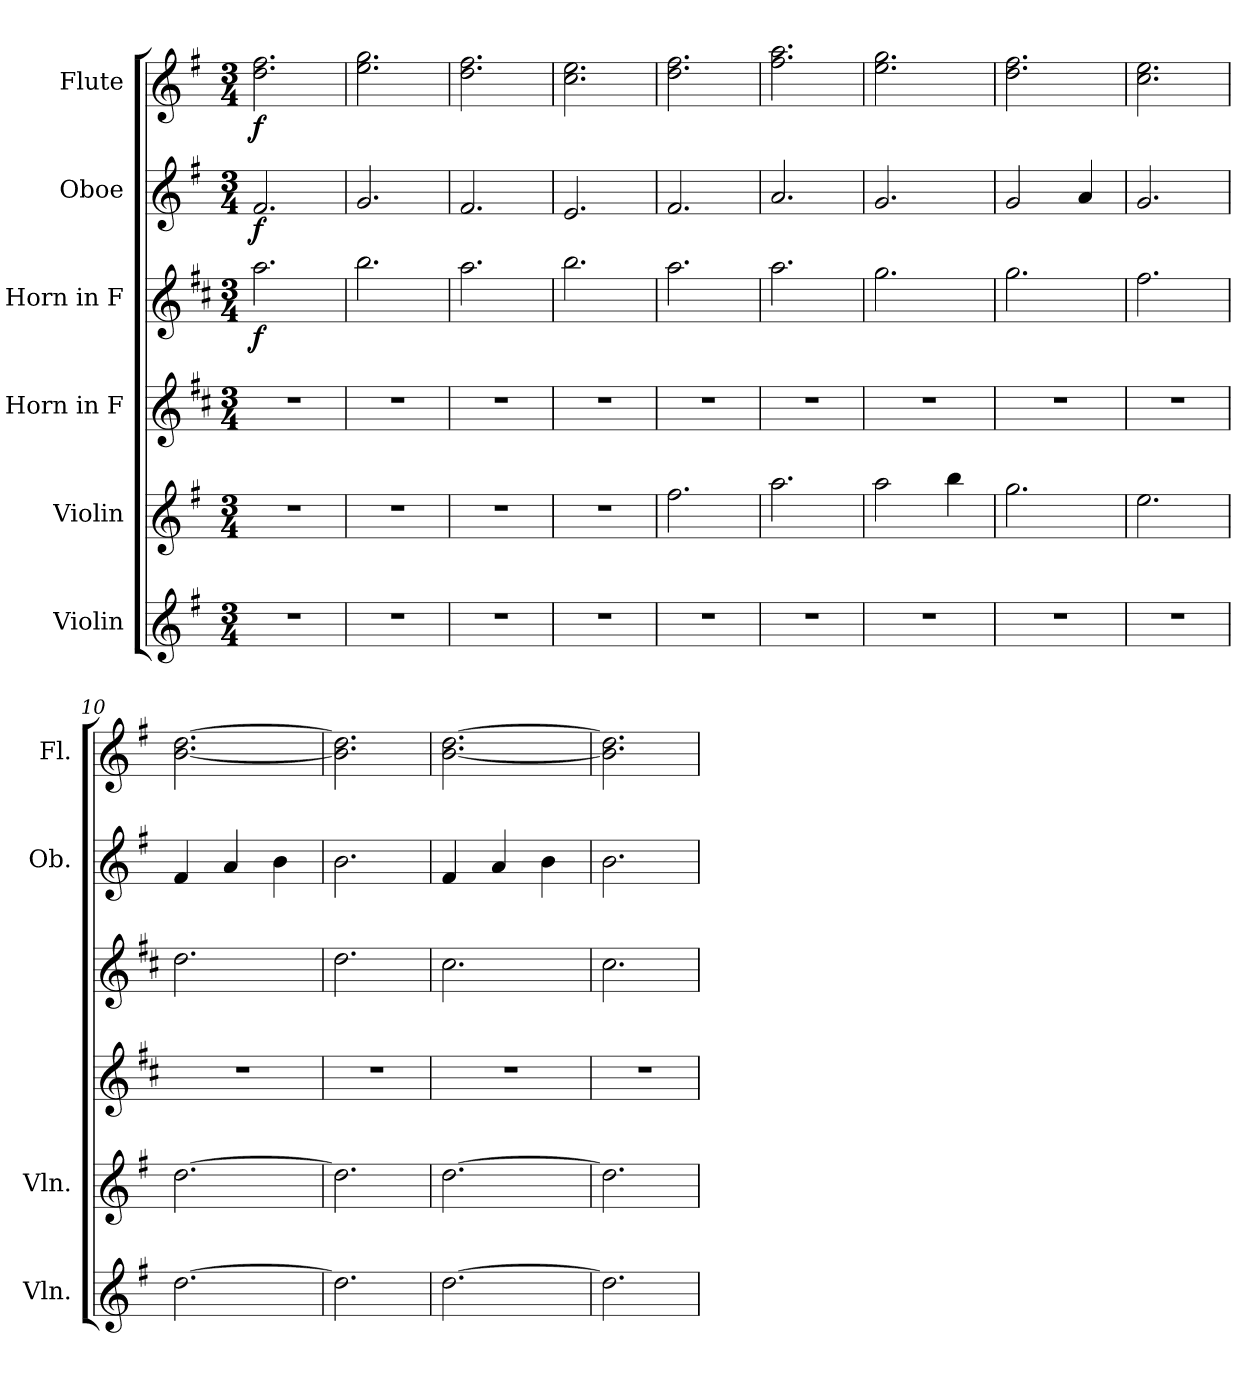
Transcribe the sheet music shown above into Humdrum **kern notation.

**kern	**kern	**kern	**kern	**dynam	**kern	**dynam	**kern	**dynam
*part6	*part5	*part4	*part3	*part3	*part2	*part2	*part1	*part1
*staff6	*staff5	*staff4	*staff3	*staff3	*staff2	*staff2	*staff1	*staff1
*I"Violin	*I"Violin	*I"Horn in F	*I"Horn in F	*	*I"Oboe	*	*I"Flute	*
*I'Vln.	*I'Vln.	*	*	*	*I'Ob.	*	*I'Fl.	*
*clefG2	*clefG2	*clefG2	*clefG2	*	*clefG2	*	*clefG2	*
*	*	*ITrd4c7	*ITrd4c7	*	*	*	*	*
*k[f#]	*k[f#]	*k[f#]	*k[f#]	*	*k[f#]	*	*k[f#]	*
*M3/4	*M3/4	*M3/4	*M3/4	*	*M3/4	*	*M3/4	*
*MM100	*MM100	*MM100	*MM100	*	*MM100	*	*MM100	*
=1	=1	=1	=1	=1	=1	=1	=1	=1
!	!	!	!	!LO:DY:b	!	!LO:DY:b	!	!LO:DY:b
2.r	2.r	2.r	2.dd\	f	2.f#/	f	2.dd\ 2.ff#\	f
=2	=2	=2	=2	=2	=2	=2	=2	=2
2.r	2.r	2.r	2.ee\	.	2.g/	.	2.ee\ 2.gg\	.
=3	=3	=3	=3	=3	=3	=3	=3	=3
2.r	2.r	2.r	2.dd\	.	2.f#/	.	2.dd\ 2.ff#\	.
=4	=4	=4	=4	=4	=4	=4	=4	=4
2.r	2.r	2.r	2.ee\	.	2.e/	.	2.cc\ 2.ee\	.
=5	=5	=5	=5	=5	=5	=5	=5	=5
2.r	2.ff#\	2.r	2.dd\	.	2.f#/	.	2.dd\ 2.ff#\	.
=6	=6	=6	=6	=6	=6	=6	=6	=6
2.r	2.aa\	2.r	2.dd\	.	2.a/	.	2.ff#\ 2.aa\	.
=7	=7	=7	=7	=7	=7	=7	=7	=7
2.r	2aa\	2.r	2.cc\	.	2.g/	.	2.ee\ 2.gg\	.
.	4bb\	.	.	.	.	.	.	.
=8	=8	=8	=8	=8	=8	=8	=8	=8
2.r	2.gg\	2.r	2.cc\	.	2g/	.	2.dd\ 2.ff#\	.
.	.	.	.	.	4a/	.	.	.
=9	=9	=9	=9	=9	=9	=9	=9	=9
2.r	2.ee\	2.r	2.b\	.	2.g/	.	2.cc\ 2.ee\	.
=10	=10	=10	=10	=10	=10	=10	=10	=10
[2.dd\	[2.dd\	2.r	2.g\	.	4f#/	.	[2.b\ [2.dd\	.
.	.	.	.	.	4a/	.	.	.
.	.	.	.	.	4b\	.	.	.
=11	=11	=11	=11	=11	=11	=11	=11	=11
2.dd\]	2.dd\]	2.r	2.g\	.	2.b\	.	2.b\] 2.dd\]	.
=12	=12	=12	=12	=12	=12	=12	=12	=12
[2.dd\	[2.dd\	2.r	2.f#\	.	4f#/	.	[2.b\ [2.dd\	.
.	.	.	.	.	4a/	.	.	.
.	.	.	.	.	4b\	.	.	.
!!LO:PB:g=z
=13	=13	=13	=13	=13	=13	=13	=13	=13
2.dd\]	2.dd\]	2.r	2.f#\	.	2.b\	.	2.b\] 2.dd\]	.
=	=	=	=	=	=	=	=	=
*-	*-	*-	*-	*-	*-	*-	*-	*-
